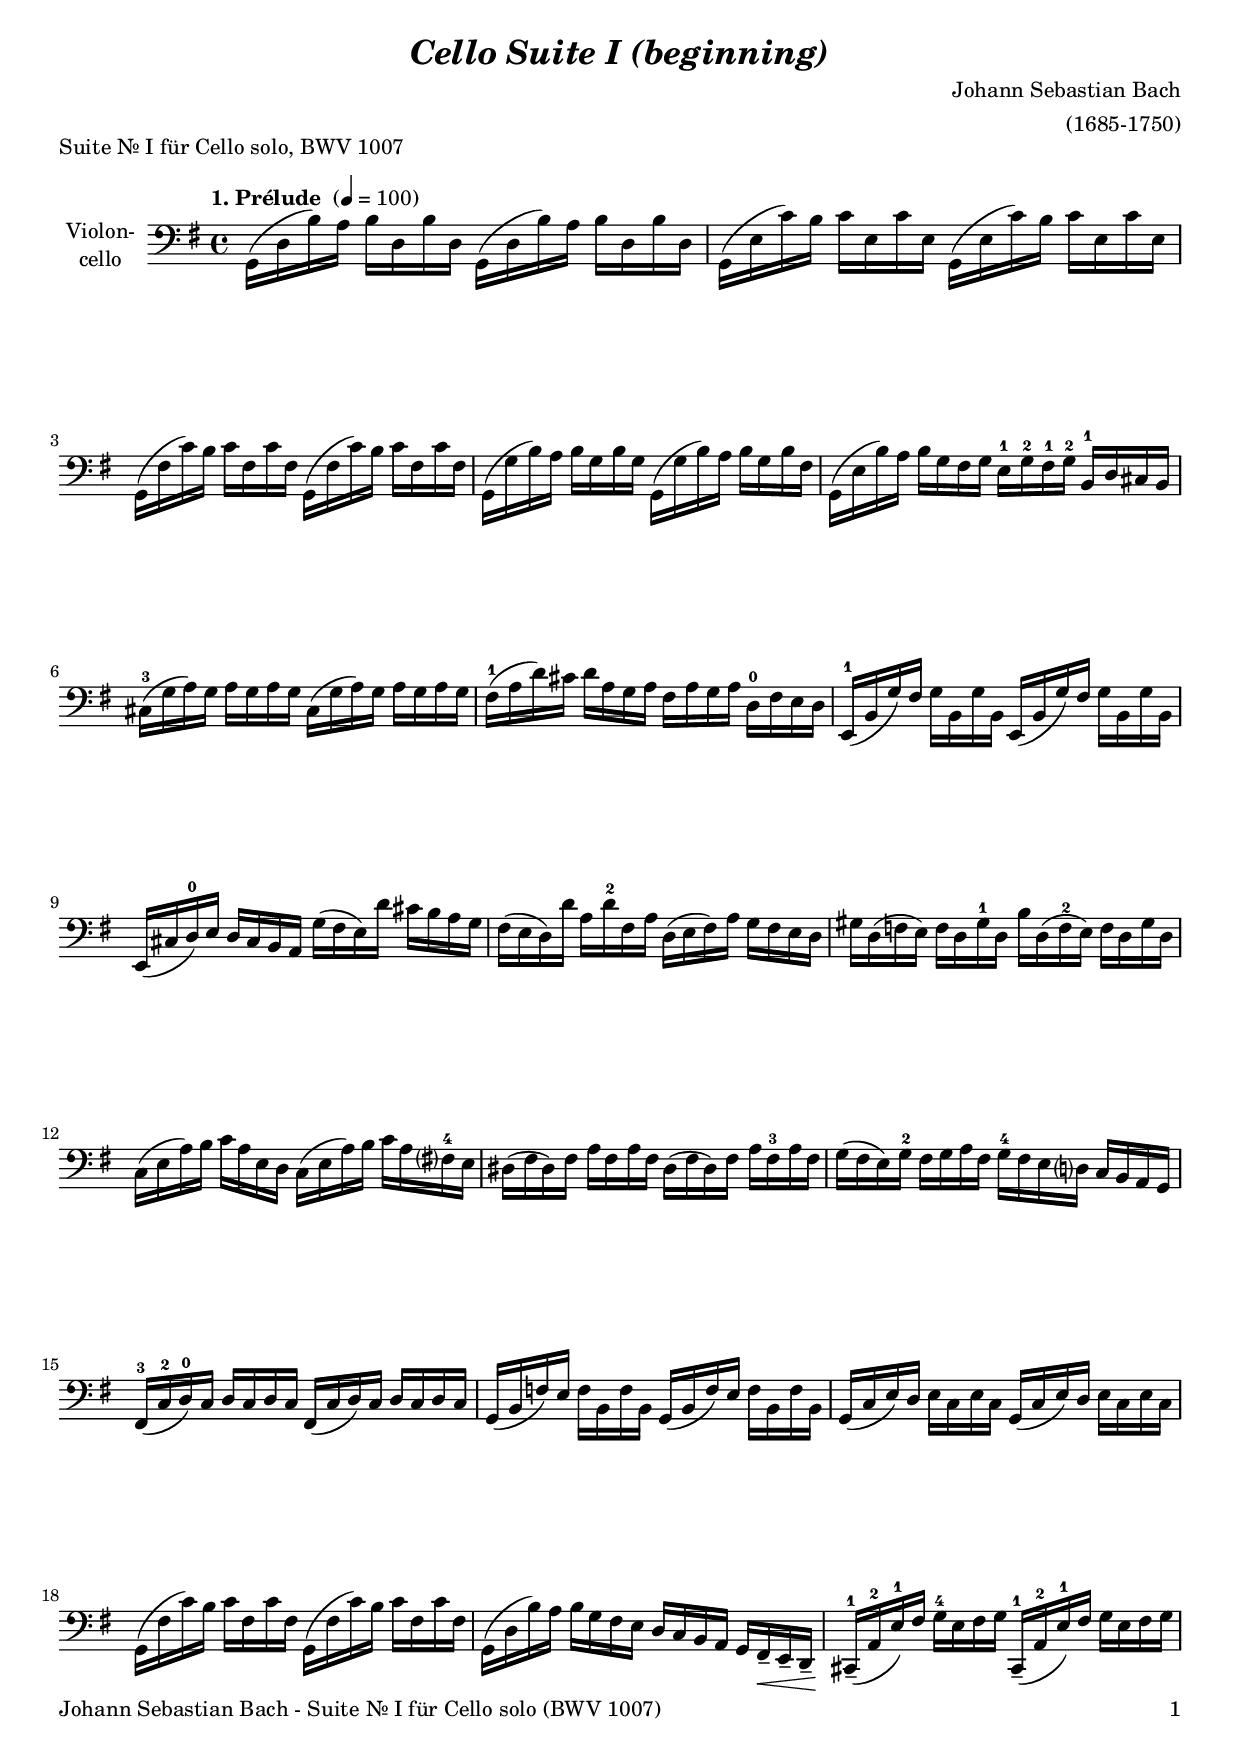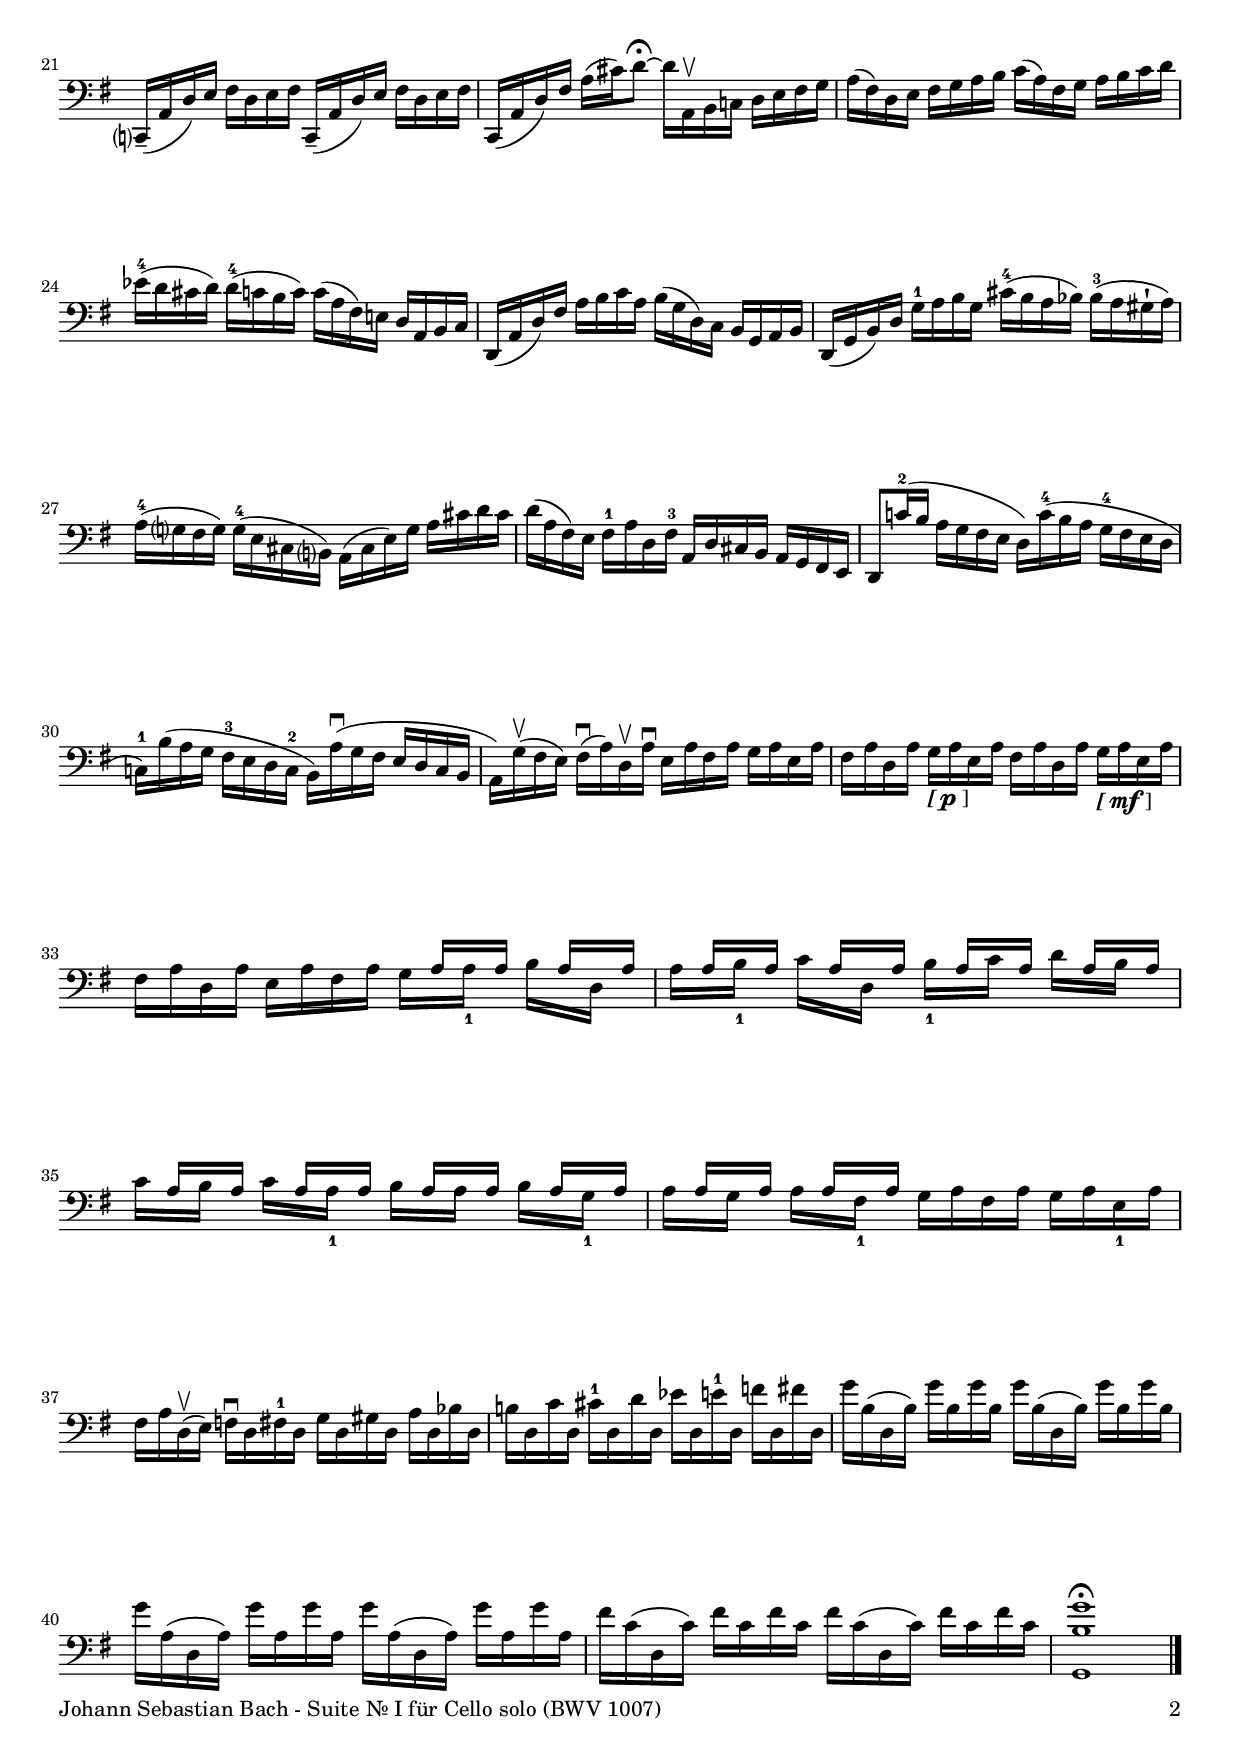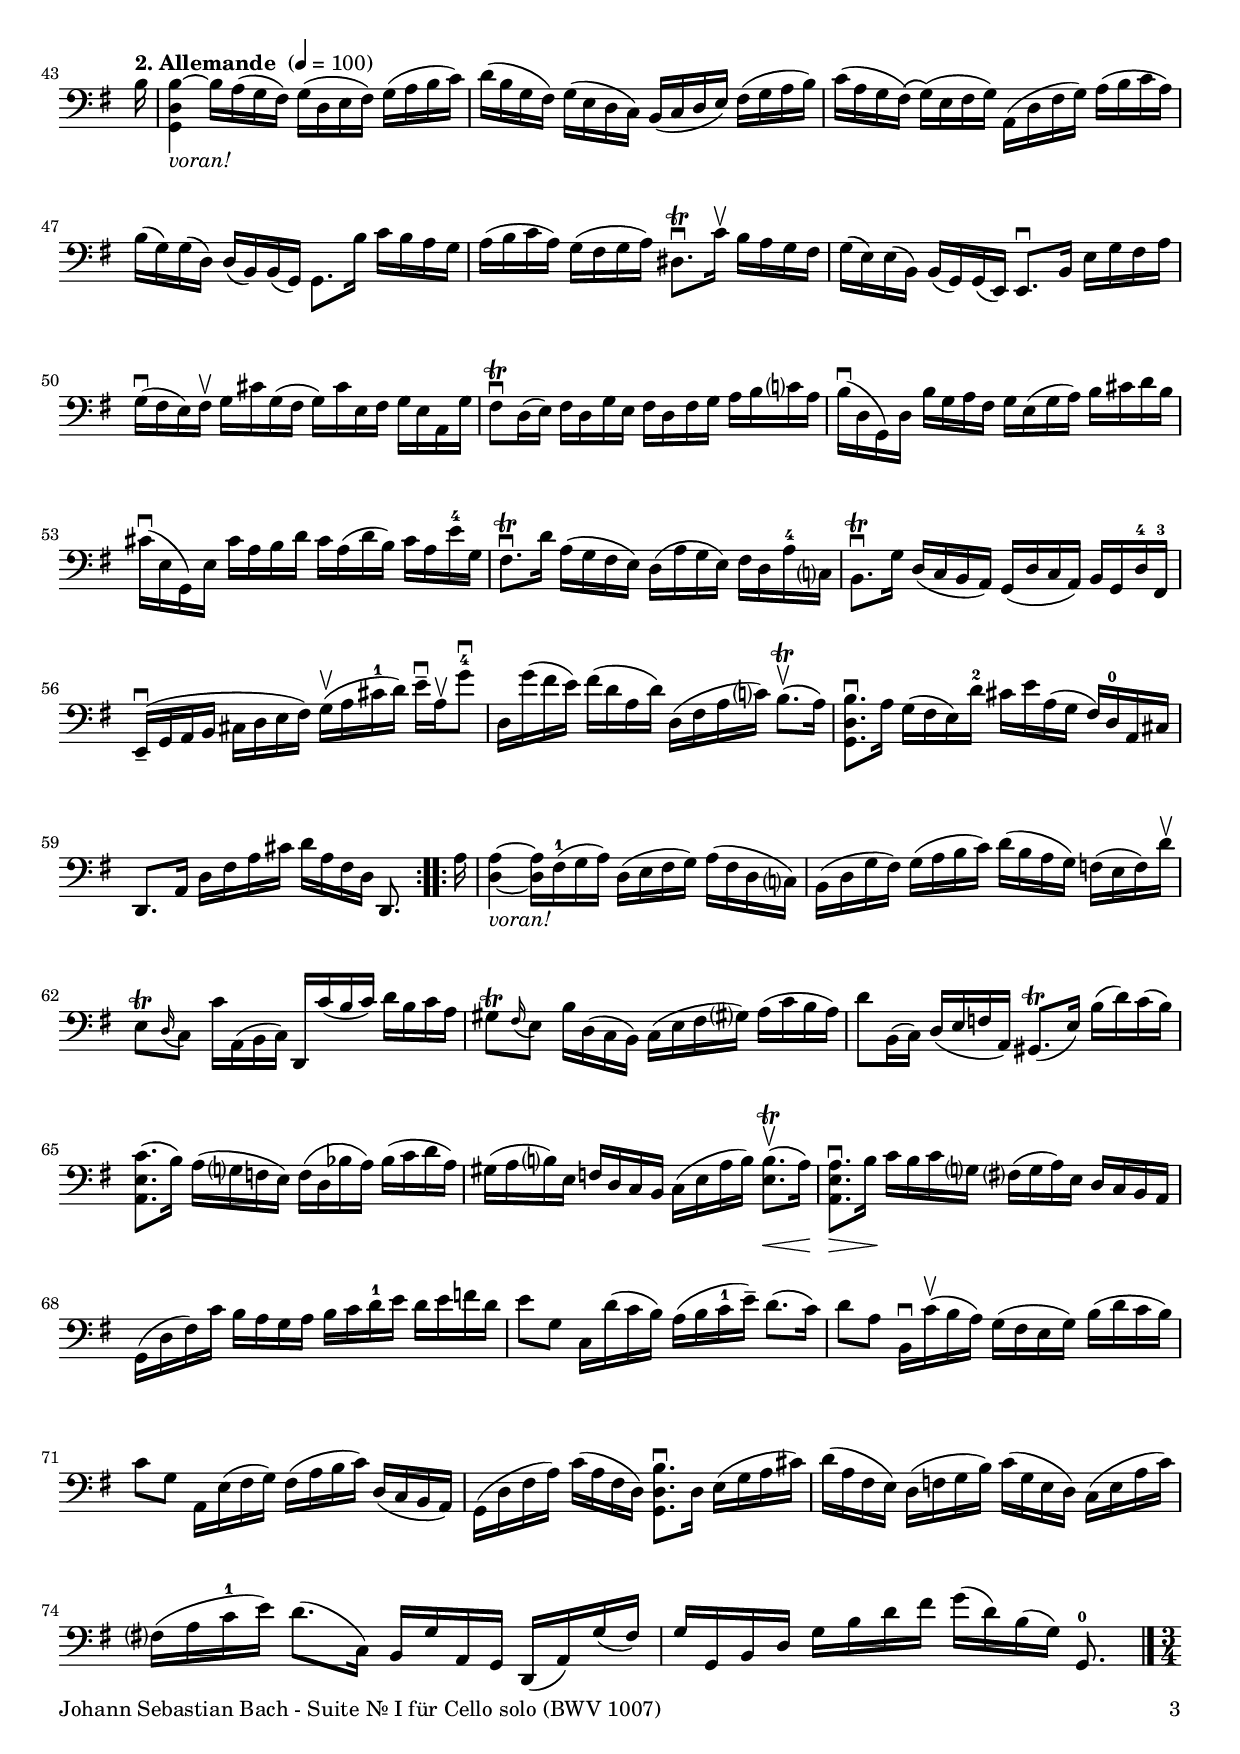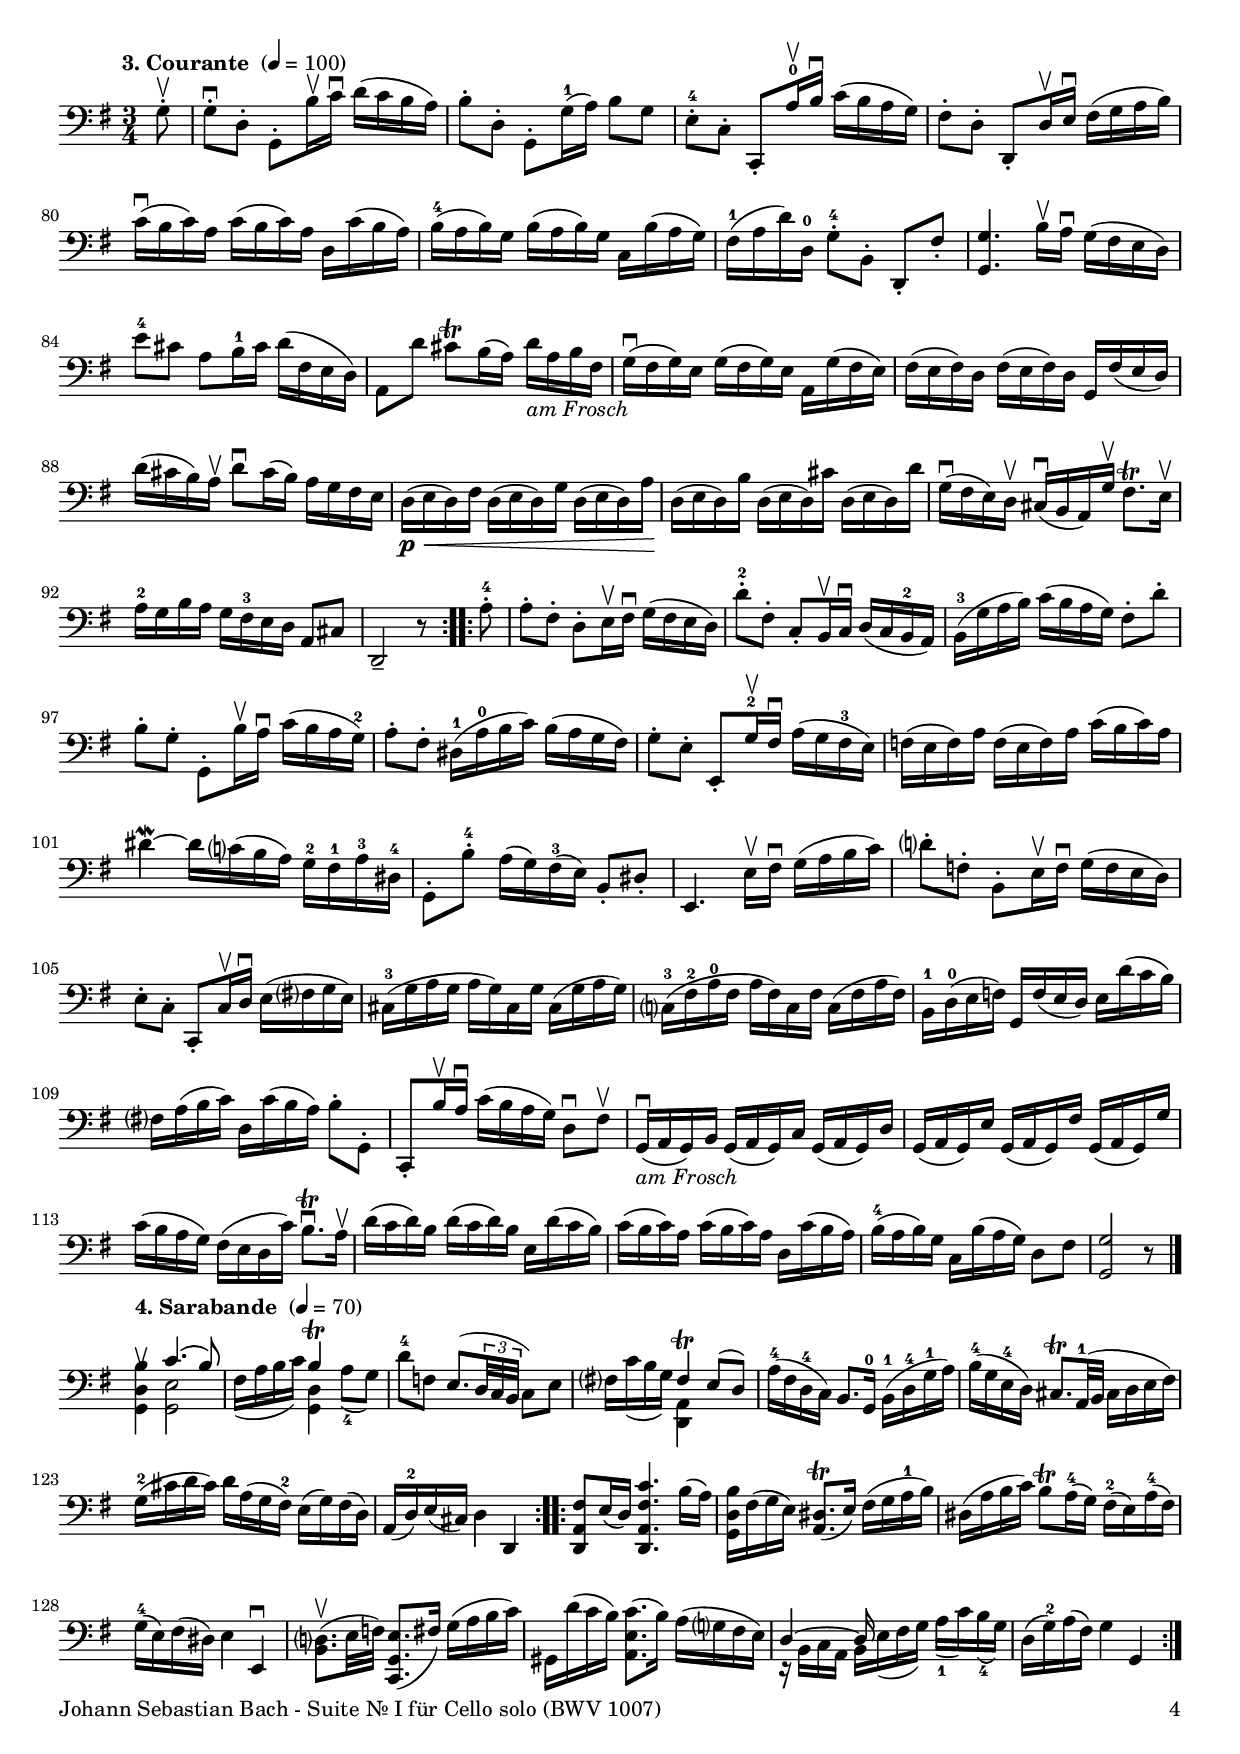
\version "2.22.0"
\include "deutsch.ly"

#(set-global-staff-size 18.5)

\header {
  title     = \markup \bold \italic "Cello Suite I (beginning)"
  composer  = "Johann Sebastian Bach"
  arranger  = "(1685-1750)"
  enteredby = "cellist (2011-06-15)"
  piece     = "Suite Nr. I für Cello solo, BWV 1007"
}

voiceconsts = {
 \key g \major
 \time 4/4
 \clef "bass"
% \numericTimeSignature
 \compressEmptyMeasures
}

miba = "cello"

bmf = \markup { \bold \italic "[" \dynamic mf "]" }
bp  = \markup { \bold \italic "[" \dynamic p "]" }
fro = \markup \italic "am Frosch"
vor = \markup \italic "voran!"

va = \relative c {
  \voiceconsts
  \tempo "1. Prélude " 4=100

  g16( d' h') a h d, h' d, g,( d' h') a h d, h' d,
  g,( e' c') h c e, c' e, g,( e' c') h c e, c' e,

  g,( fis' c') h c fis, c' fis, g,( fis' c') h c fis, c' fis,
  g,( g' h) a h g h g g,( g' h) a h g h fis

  g,( e' h') a h g fis g e-1 g-2 fis-1 g-2 h,-1 d cis h
  cis(-3 g' a) g a g a g cis,( g' a) g a g a g

  fis(-1 a d) cis d a g a fis a g a d,-0 fis e d
  e,(-1 h' g') fis g h, g' h, e,( h' g') fis g h, g' h,

  e,( cis' d-0) e d cis h a g'( fis e) d' cis h a g
  fis( e d) d' a d-2 fis, a d,( e fis) a g fis e d

  gis d( f e) f d gis-1 d h' d,( f-2 e) f d gis d
  c( e a) h c a e d c( e a) h c a fis?-4 e

  dis( fis dis) fis a fis a fis dis( fis dis) fis a fis-3 a fis
  g( fis e) g-2 fis g a fis g-4 fis e d? c h a g

  fis(-3 c'-2 d-0) c d c d c fis,( c' d) c d c d c
  g( h f') e f h, f' h, g( h f') e f h, f' h,

  g( c e) d e c e c g( c e) d e c e c
  g( fis' c') h c fis, c' fis, g,( fis' c') h c fis, c' fis,

  g,( d' h') a h g fis e d c h a g fis--\< e-- d--
  cis(-1--\! a'-2 e')-1 fis g-4 e fis g cis,,(-1-- a'-2 e')-1 fis g e fis g

  c,,?(-- a' d) e fis d e fis c,(-- a' d) e fis d e fis
  c,( a' d) fis a( cis) d8~\fermata d16 a,\upbow h c! d e fis g

  a( fis) d e fis g a h c( a) fis g a h c d
  es(-4 d cis d) d(-4 c h c) c( a fis) e! d a h c

  d,( a' d) fis a h c a h( g d) c h g a h
  d,( g h) d g-1 a h g cis(-4 h a b) b(-3 a gis-! a)

  a(-4 g? fis g) g(-4 e cis h?) a( cis e) g a cis d cis
  d( a fis) e fis-1 a d, fis-3 a, d cis h a g fis e

  d8 c''!16(-2 h a g fis e d) c'(-4 h a g-4 fis e d
  c!)-1 h'( a g fis-3 e d c-2 h) a'(\downbow g fis e d c h

  a) g'(\upbow fis e) fis(\downbow a) d,\upbow a'\downbow e a fis a g a e a
  fis a d, a' g_\bp a e a fis a d, a' g_\bmf a e a

  << { s2 s16 a[ s a] s a[ s a] } \\ { fis a d, a' e a fis a g[ s a-1] s h[ s d,] s } >>
  << { s a'[ s a] s a[ s a] s a[ s a] s a[ s a] } \\ { a[ s h]-1 s c[ s d,] s h'[-1 s c] s d[ s h] s } >> \break

  << { s a[ s a] s a[ s a] s a[ s a] s a[ s a] } \\ { c[ s h] s c[ s a]-1 s h[ s a] s h[ s g]-1 s } >>
  << { s a[ s a] s a[ s a] s2 } \\ { a16[ s g] s a[ s fis]-1 s g a fis a g a e-1 a } >> \break

  fis a d,(\upbow e) f\downbow d fis-1 d g d gis d a' d, b' d,
  h'! d, c' d, cis'-1 d, d' d, es' d, e'-1 d, f' d, fis' d,

  g' h,( d, h') g' h, g' h, g' h,( d, h') g' h, g' h,
  g' a,( d, a') g' a, g' a, g' a,( d, a') g' a, g' a,

  fis' c( d, c') fis c fis c fis c( d, c') fis c fis c
  <g, h' g'>1\fermata \bar "|." \pageBreak

  \repeat volta 2 {
    \tempo "2. Allemande " 4=100
    \partial 16 h'16
    <g, d' h'~>4_\vor h'16 a( g fis) g( d e fis) g( a h c)
    d( h g fis) g( e d c) h( c d e) fis( g a h)

    c( a g fis)\( g\)( e fis g) a,( d fis g) a( h c a)
    h( g) g( d) d( h) h( g) g8. h'16 c h a g
    a( h c a) g( fis g a) dis,8.\trill\downbow c'16\upbow h a g fis

    g( e) e( h) h( g) g( e) e8.\downbow h'16 e g fis a
    g(\downbow fis e) fis\upbow g cis g( fis g) cis e, fis g e a, g'
    fis8\trill\downbow d16( e) fis d g e fis d fis g a h c? a

    h(\downbow d, g,) d' h' g a fis g e( g a) h cis d h
    cis(\downbow e, g,) e' cis' a h d cis a( d h) cis a e'-4 g,
    fis8.\trill\downbow d'16 a( g fis e) d( a' g e) fis d a'-4 c,?

    h8.\trill\downbow g'16 d( c h a) g( d' c a) h g d'-4 fis,-3
    e(--\downbow g a h cis d e fis) g(\upbow a cis-1 d) e--\downbow a,\upbow g'8-4\downbow
    d,16 g'( fis e) fis( d a d) d,( fis a c?) h8.(\trill\upbow a16)

    <g, d' h'>8.\downbow a'16 g( fis e) d'-2 cis e a,( g fis) d-0 a cis!
    d,8. a'16 d fis a cis d a fis d d,8.
  }
  \repeat volta 2 {
    \partial 16 a''16
    <d, a'>4~_\vor <d a'>16 fis(-1 g a) d,( e fis g) a( fis d c?)

    h( d g fis) g( a h c) d( h a g) f( e f) d'\upbow
    e,8\trill \appoggiatura d16 c8 c'16 a,( h c) d, c''( h c) d h c a
    gis8\trill \appoggiatura fis16 e8 h'16 d,( c h) c( e fis gis?) a( c h a)

    d8 h,16( c) d( e f a,) gis8.(\trill e'16) h'( d) c( h)
    <a, e' c'>8.( h'16) a( g? f e) f( d b' a) b( c d a)
    gis( a h?) e, f d c h c( e a h) <e, h'>8.(\<\trill\upbow a16)

    <a, e' a>8.\!\>\downbow h'16\! c h c g? fis?( g a) e d c h a
    g( d' fis) c' h a g a h c d-1 e d e f d
    e8 g, c,16 d'( c h) a( h c-1 e)-- d8.( c16)

    d8 a h,16\downbow c'(\upbow h a) g( fis e g) h( d c h)
    c8 g a,16 e'( fis g) fis( a h c) d,( c h a)
    g( d' fis a) c( a fis d) <g, d' h'>8.\downbow d'16 e( g a cis)

    d( a fis e) d( f g h) c( g e d) c( e a c)
    fis,?( a c-1 e) d8.( c,16) h g' a, g d( a') g'( fis)
    g g, h d g h d fis g( d) h( g) g,8.-0
  } \bar "|." \pageBreak

  \repeat volta 2 {
    \time 3/4 \tempo "3. Courante " 4=100
    \partial 8 g'8-.\upbow
    g-.\downbow d-. g,-. h'16\upbow c\downbow d( c h a)
    h8-. d,-. g,-. g'16(-1 a) h8 g
    e-.-4 c-. c,-. a''16-0\upbow h\downbow c( h a g)

    fis8-. d-. d,-. d'16\upbow e\downbow fis( g a h)
    c(\downbow h c) a c( h c) a d, c'( h a)
    h(-4 a h) g h( a h) g c, h'( a g)
    fis(-1 a d) d,-0 g8[-.-4 h,]-. d,-. fis'-.

    <g, g'>4. h'16\upbow a\downbow g( fis e d)
    e'8-4 cis a h16-1 cis d( fis, e d)
    a8 d' cis\trill h16( a) d_\fro a h fis
    g(\downbow fis g) e g( fis g) e a, g'( fis e)

    fis( e fis) d fis( e fis) d g, fis'( e d)
    d'( cis h) a\upbow d8\downbow cis16( h) a g fis e
    d(\<\p e d) fis d( e d) g d( e d) a'\!

    d,( e d) h' d,( e d) cis' d,( e d) d'
    g,(\downbow fis e) d\upbow cis(\downbow h a) g'\upbow fis8.\trill e16\upbow
    a-2 g h a g fis-3 e d a8 cis
    d,2-- r8
  }
  \repeat volta 2 {
    \partial 8 a''-.-4
    a-. fis-. d-. e16\upbow fis\downbow g( fis e d)
    d'8-.-2 fis,-. c-. h16\upbow c\downbow d( c h-2 a)
    h(-3 g' a h) c( h a g) fis8-. d'-.
    h-. g-. g,-. h'16\upbow a\downbow c( h a g)-2

    a8-. fis-. dis16(-1 a'-0 h c) h( a g fis)
    g8-. e-. e,-. g'16-2\upbow fis\downbow a( g fis-3 e)
    f( e f) a f( e f) a c( h c) a
    dis4~\mordent dis16 c?( h a) g-2 fis-1 a-3 dis,-4

    g,8-. h'-.-4 a16( g) fis(-3 e) h8-. dis-.
    e,4. e'16\upbow fis\downbow g( a h c)
    d?8-. f,-. h,-. e16\upbow f\downbow g( f e d)
    e8-. c-. c,-. c'16\upbow d\downbow e( fis? g e)

    cis(-3 g' a g a g) cis, g' cis,( g' a g)
    c,?(-3 fis-2 a-0 fis a fis) c fis c( fis a fis)
    h,-1 d(-0 e f) g, f'( e d) e d'( c h)
    fis? a( h c) d, c'( h a) h8-. g,-.

    c,-. h''16\upbow a\downbow c( h a g) d8\downbow fis\upbow
    g,16(\downbow_\fro a g) h g( a g) c g( a g) d'
    g,( a g) e' g,( a g) fis' g,( a g) g'
    c( h a g) fis( e d c') h8.\trill\downbow a16\upbow

    d( c d) h d( c d) h e, d'( c h)
    c( h c) a c( h c) a d, c'( h a)
    h(-4 a h) g c, h'( a g) d8 fis
    <g, g'>2 r8
  } \bar "|." \break

  \repeat volta 2 {
    \tempo "4. Sarabande " 4=70
    \partial 2. << { s4\upbow c'4.( h8) } \\ { <g, d' h'>4 <g e'>2 } >>
    << { s4 h'\trill s } \\ { fis16( a h c) <g, d'>4 a'8(-4 g) } >>
    d'-4 f, e8.( \times 2/3 { d32 c h } c8) e
    << { s4 fis\trill e8( d) } \\ { fis?16 c'( h g) <d, a'>4 s } >>

    a''16(-4 fis d-4 c) h8. g16-0 h(-1 d-4 g-1 a)
    h(-4 g e-4 d) cis8.\trill a32(-1 h cis16 d e fis)
    g(-2 cis d cis) d a( g fis)-2 e( g) fis( d)

    a( d)-2 e( cis) d4 d,
  }
  \repeat volta 2 {
    <d a' fis'>8 e'16( d) <d, a' fis' c'>4. h''16( a)
    <g, d' h'> fis'( g e) <a, dis>8.(\trill  e'16) fis( g a-1 h)

    dis,( a' h c) h8\trill a16(-4 g) fis(-2 e) a(-4 fis)
    g(-4 e) fis( dis) e4 e,\downbow
    <h' d?>8.(\upbow e32 f) <c, g' e'>8.( fis'16) g( a h c)

    gis, d''( c h) <a, e' c'>8.( h'16) a( g? fis e)
    << { d4~ d16 s8. s4 } \\ { r16 h c a h e( fis g) a(-1 c) h(-4 g) } >>
    d( g)-2 a( fis) g4 g,
  }
}


music = \new StaffGroup <<
  \new Staff {
    \set Staff.midiInstrument = \miba
    \set Staff.instrumentName = \markup \center-column { "Violon-" "cello"}
    \transpose g g { \va }
  }
>>

\book {
   \paper {
    print-page-number = ##t
    print-first-page-number = ##t
    ragged-last-bottom = ##f
    oddHeaderMarkup = \markup \null
    evenHeaderMarkup = \markup \null
    oddFooterMarkup = \markup {
      \fill-line {
        \on-the-fly #print-page-number-check-first
        "Johann Sebastian Bach - Suite Nr. I für Cello solo (BWV 1007)" \fromproperty #'page:page-number-string
      }
    }
    evenFooterMarkup = \oddFooterMarkup
  } \score {
    \music
    \layout {}
  }

  \score {
    \unfoldRepeats \music

    \midi {
      \context {
        \Score
      }
    }
  }
}